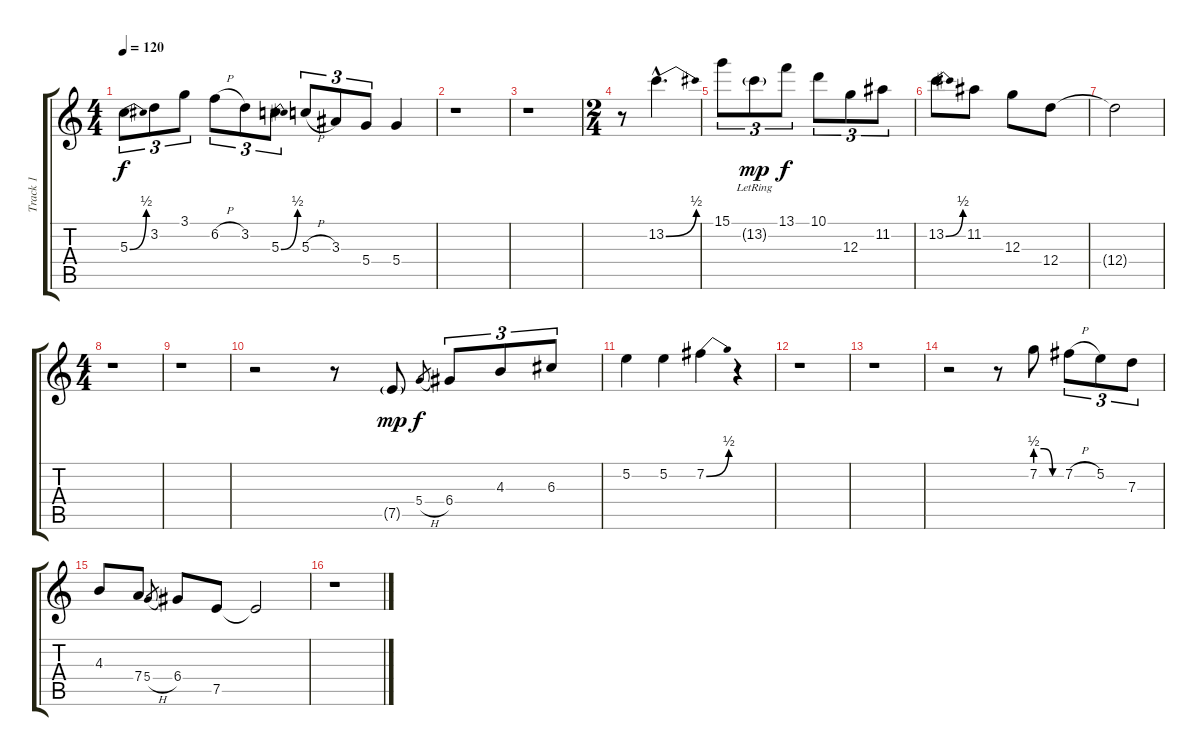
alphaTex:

\track ("Track 1" "Track 1") {instrument acousticguitarnylon}
\staff {score tabs}
\tuning (E4 B3 G3 D3 A2 E2) {hide}
\ts (4 4)
\tempo 120
\clef g2
\ks c
5.3{be (bend 0 0 60 2)}.8{tu (3 2) dy f instrument acousticguitarnylon} 3.2.8{tu (3 2)} 3.1.8{tu (3 2)} 6.2{h}.8{tu (3 2)} 3.2.8{tu (3 2)} 5.3{be (bend 0 0 60 2)}.8{tu (3 2)} 5.3{h}.8{tu (3 2)} 3.3.8{tu (3 2)} 5.4.8{tu (3 2)} 5.4.4 |
r.1 |
r.1 |
\ts (2 4)
r.8 13.2{be (bend 0 0 60 2) hac}.4{d} |
15.1.8{tu (3 2)} 13.2{g lr}.8{tu (3 2) dy mp} 13.1.8{tu (3 2) dy f} 10.1.8{tu (3 2)} 12.3.8{tu (3 2)} 11.2.8{tu (3 2)} |
13.2{be (bend 0 0 60 2)}.8 11.2.8 12.3.8 12.4.8 |
12.4{t}.2 |
\ts (4 4)
r.1 |
r.1 |
r.2 r.8 7.5{g}.8{dy mp} 5.4{h}.8{gr dy f} 6.4.8{tu (3 2)} 4.3.8{tu (3 2)} 6.3.8{tu (3 2)} |
5.2.4 5.2.4 7.2{be (bend 0 0 60 2)}.4 r.4 |
r.1 |
r.1 |
r.2 r.8 7.2{be (custom 0 2 20 2 40 0 60 0)}.8 7.2{h}.8{tu (3 2)} 5.2.8{tu (3 2)} 7.3.8{tu (3 2)} |
4.3.8 7.4.8 5.4{h}.8{gr} 6.4.8 7.5.8 7.5{t}.2 |
r.1
